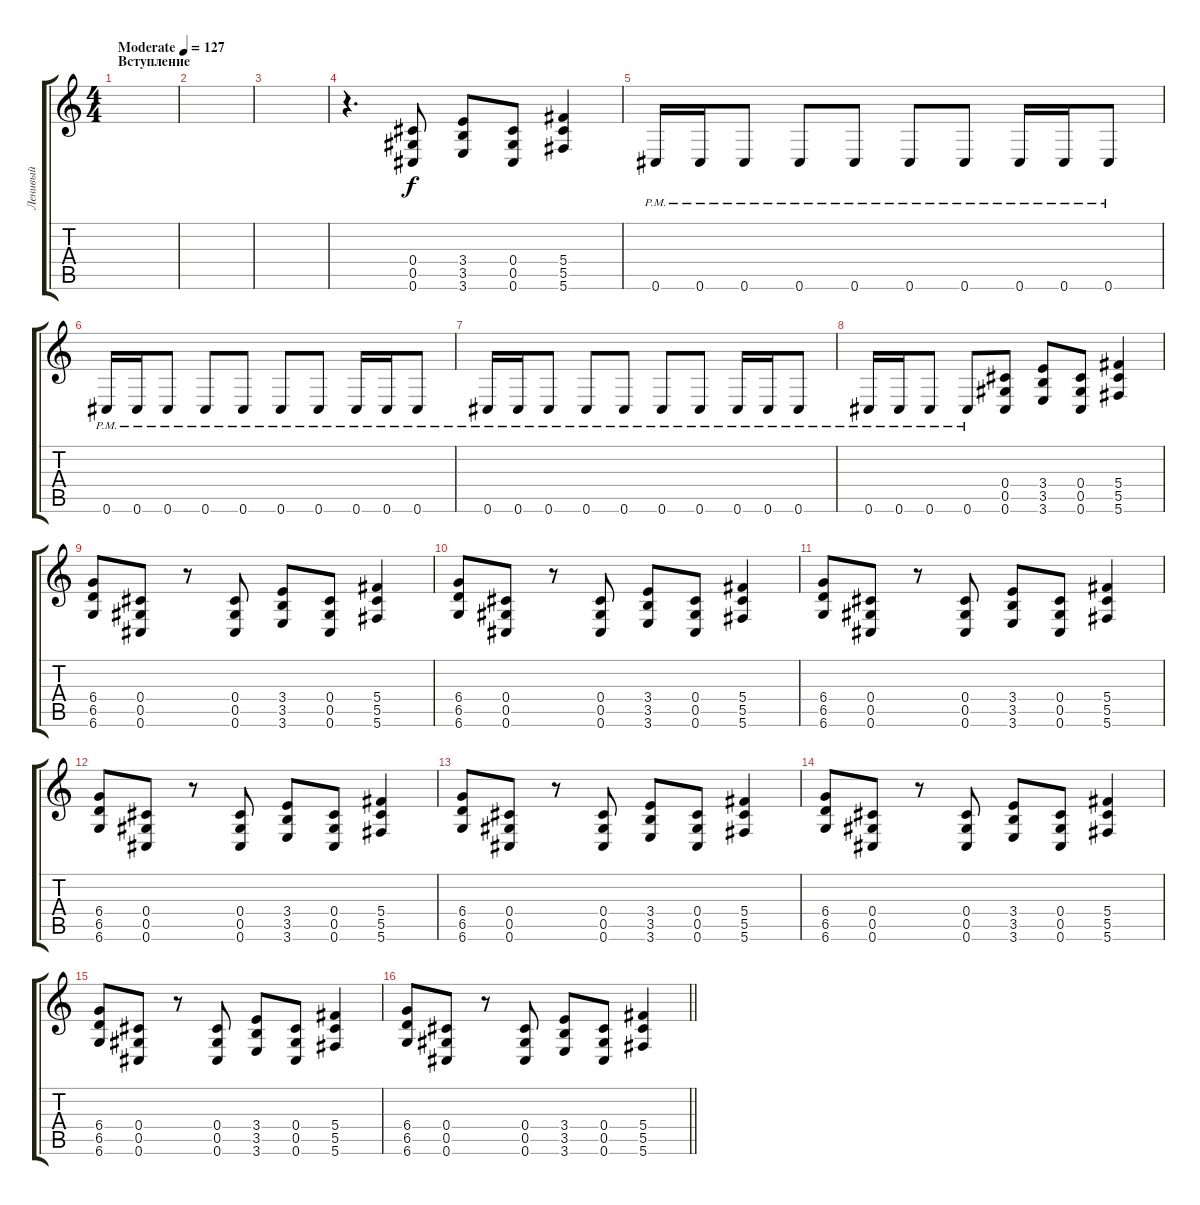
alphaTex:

\track ("Ленивый" "Ленивый") {instrument overdrivenguitar}
\staff {score tabs}
\tuning (Eb4 Bb3 Gb3 Db3 Ab2 Db2) {hide}
\ts (4 4)
\section ("" "Вступление")
\tempo (127 "Moderate")
\clef g2
\ks c
|
|
|
r.4{d} (0.4 0.5 0.6).8 (3.4 3.5 3.6).8 (0.4 0.5 0.6).8 (5.4 5.5 5.6).4 |
0.6{pm}.16 0.6{pm}.16 0.6{pm}.8 0.6{pm}.8 0.6{pm}.8 0.6{pm}.8 0.6{pm}.8 0.6{pm}.16 0.6{pm}.16 0.6{pm}.8 |
0.6{pm}.16 0.6{pm}.16 0.6{pm}.8 0.6{pm}.8 0.6{pm}.8 0.6{pm}.8 0.6{pm}.8 0.6{pm}.16 0.6{pm}.16 0.6{pm}.8 |
0.6{pm}.16 0.6{pm}.16 0.6{pm}.8 0.6{pm}.8 0.6{pm}.8 0.6{pm}.8 0.6{pm}.8 0.6{pm}.16 0.6{pm}.16 0.6{pm}.8 |
0.6{pm}.16 0.6{pm}.16 0.6{pm}.8 0.6{pm}.8 (0.4 0.5 0.6).8 (3.4 3.5 3.6).8 (0.4 0.5 0.6).8 (5.4 5.5 5.6).4 |
(6.4 6.5 6.6).8 (0.4 0.5 0.6).8 r.8 (0.4 0.5 0.6).8 (3.4 3.5 3.6).8 (0.4 0.5 0.6).8 (5.4 5.5 5.6).4 |
(6.4 6.5 6.6).8 (0.4 0.5 0.6).8 r.8 (0.4 0.5 0.6).8 (3.4 3.5 3.6).8 (0.4 0.5 0.6).8 (5.4 5.5 5.6).4 |
(6.4 6.5 6.6).8 (0.4 0.5 0.6).8 r.8 (0.4 0.5 0.6).8 (3.4 3.5 3.6).8 (0.4 0.5 0.6).8 (5.4 5.5 5.6).4 |
(6.4 6.5 6.6).8 (0.4 0.5 0.6).8 r.8 (0.4 0.5 0.6).8 (3.4 3.5 3.6).8 (0.4 0.5 0.6).8 (5.4 5.5 5.6).4 |
(6.4 6.5 6.6).8 (0.4 0.5 0.6).8 r.8 (0.4 0.5 0.6).8 (3.4 3.5 3.6).8 (0.4 0.5 0.6).8 (5.4 5.5 5.6).4 |
(6.4 6.5 6.6).8 (0.4 0.5 0.6).8 r.8 (0.4 0.5 0.6).8 (3.4 3.5 3.6).8 (0.4 0.5 0.6).8 (5.4 5.5 5.6).4 |
(6.4 6.5 6.6).8 (0.4 0.5 0.6).8 r.8 (0.4 0.5 0.6).8 (3.4 3.5 3.6).8 (0.4 0.5 0.6).8 (5.4 5.5 5.6).4 |
\barLineRight lightlight
(6.4 6.5 6.6).8 (0.4 0.5 0.6).8 r.8 (0.4 0.5 0.6).8 (3.4 3.5 3.6).8 (0.4 0.5 0.6).8 (5.4 5.5 5.6).4
